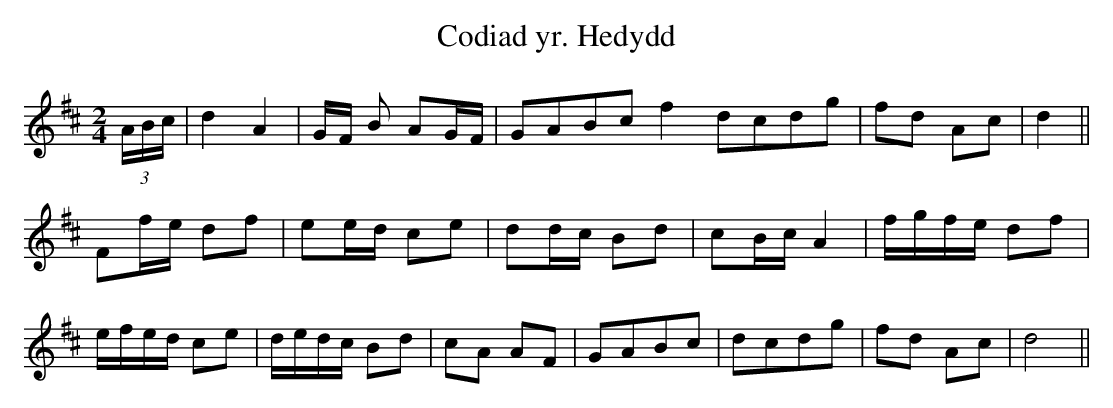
X:1
T:Codiad yr. Hedydd
M:2/4
L:1/8
K:D
(3A/B/c/|d2A2| G/F/ B AG/F/|GABc f2 dcdg|fd Ac|d2||
Ff/e/ df|ee/d/ ce|dd/c/ Bd|cB/c/ A2|f/g/f/e/ df|
e/f/e/d/ ce|d/e/d/c/ Bd|cA AF|GABc|dcdg|fd Ac|d4||
